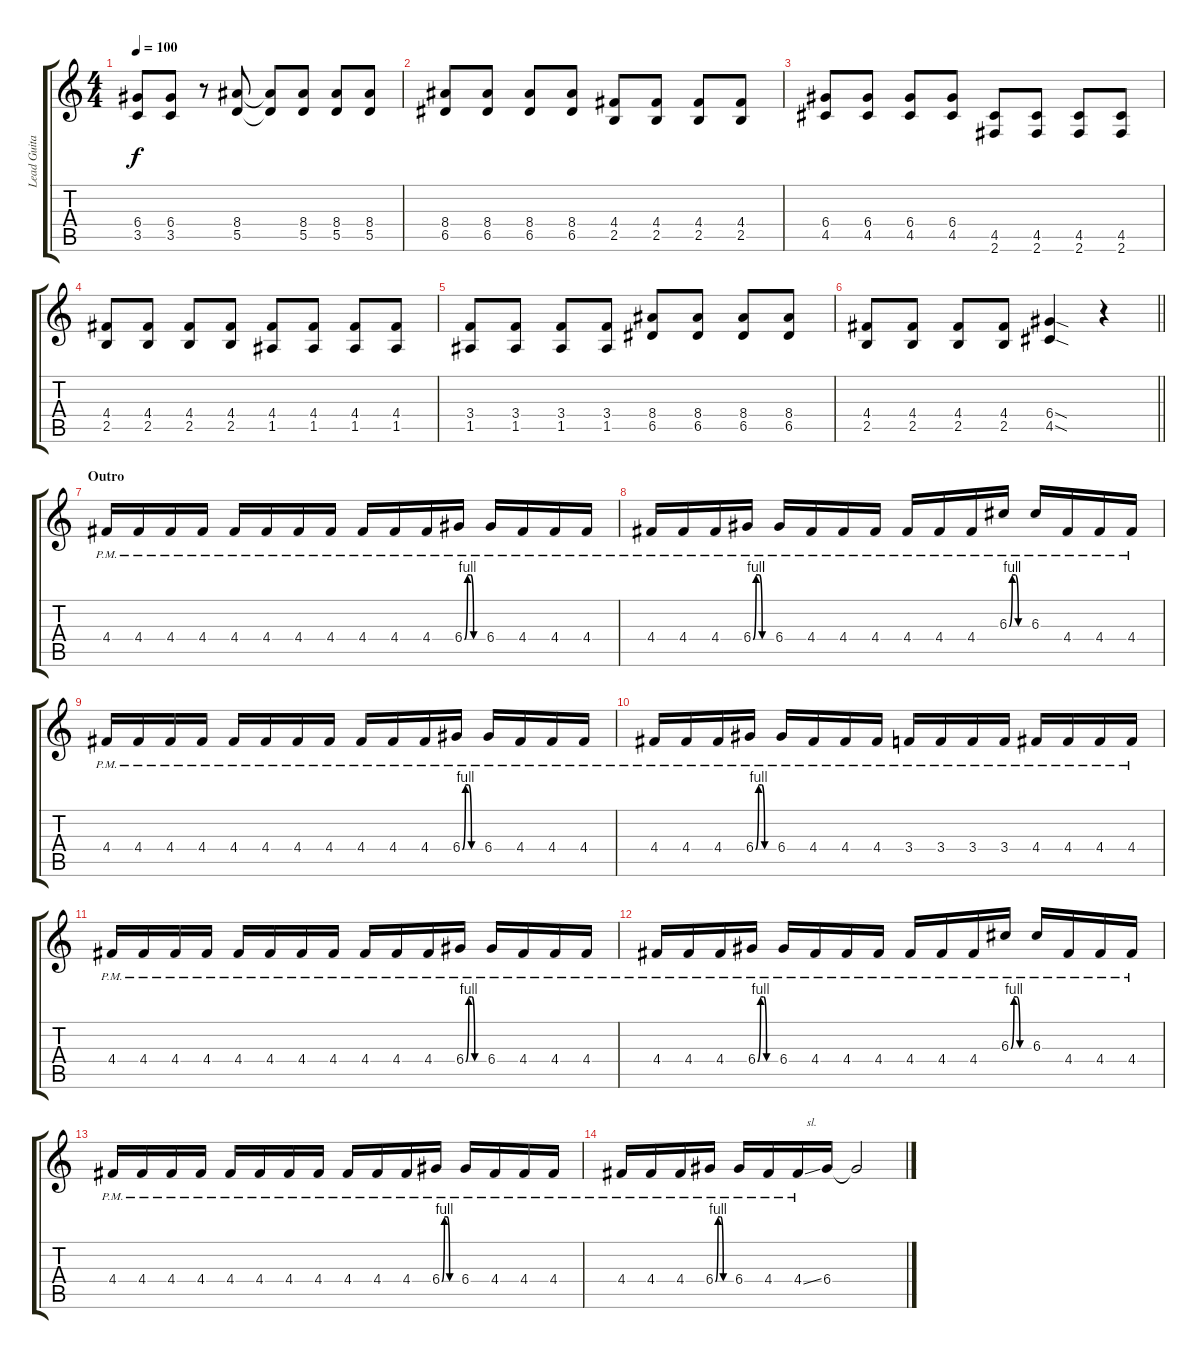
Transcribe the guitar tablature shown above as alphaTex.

\track ("Lead Guitar" "Lead Guita") {instrument overdrivenguitar}
\staff {score tabs}
\tuning (E4 B3 G3 D3 A2 E2) {hide}
\ts (4 4)
\tempo 100
\clef g2
\ks c
(6.4 3.5).8{dy f} (6.4 3.5).8 r.8 (8.4 5.5).8 (8.4{t} 5.5{t}).8 (8.4 5.5).8 (8.4 5.5).8 (8.4 5.5).8 |
(8.4 6.5).8 (8.4 6.5).8 (8.4 6.5).8 (8.4 6.5).8 (4.4 2.5).8 (4.4 2.5).8 (4.4 2.5).8 (4.4 2.5).8 |
(6.4 4.5).8 (6.4 4.5).8 (6.4 4.5).8 (6.4 4.5).8 (4.5 2.6).8 (4.5 2.6).8 (4.5 2.6).8 (4.5 2.6).8 |
(4.4 2.5).8 (4.4 2.5).8 (4.4 2.5).8 (4.4 2.5).8 (4.4 1.5).8 (4.4 1.5).8 (4.4 1.5).8 (4.4 1.5).8 |
(3.4 1.5).8 (3.4 1.5).8 (3.4 1.5).8 (3.4 1.5).8 (8.4 6.5).8 (8.4 6.5).8 (8.4 6.5).8 (8.4 6.5).8 |
\barLineRight lightlight
(4.4 2.5).8 (4.4 2.5).8 (4.4 2.5).8 (4.4 2.5).8 (6.4{sod} 4.5{sod}).4 r.4 |
\section ("" "Outro")
4.4{pm}.16 4.4{pm}.16 4.4{pm}.16 4.4{pm}.16 4.4{pm}.16 4.4{pm}.16 4.4{pm}.16 4.4{pm}.16 4.4{pm}.16 4.4{pm}.16 4.4{pm}.16 6.4{be (custom 0 0 10 4 20 4 30 0 60 0) pm}.16 6.4{pm}.16 4.4{pm}.16 4.4{pm}.16 4.4{pm}.16 |
4.4{pm}.16 4.4{pm}.16 4.4{pm}.16 6.4{be (custom 0 0 10 4 20 4 30 0 60 0) pm}.16 6.4{pm}.16 4.4{pm}.16 4.4{pm}.16 4.4{pm}.16 4.4{pm}.16 4.4{pm}.16 4.4{pm}.16 6.3{be (custom 0 0 10 4 20 4 30 0 60 0) pm}.16 6.3{pm}.16 4.4{pm}.16 4.4{pm}.16 4.4{pm}.16 |
4.4{pm}.16 4.4{pm}.16 4.4{pm}.16 4.4{pm}.16 4.4{pm}.16 4.4{pm}.16 4.4{pm}.16 4.4{pm}.16 4.4{pm}.16 4.4{pm}.16 4.4{pm}.16 6.4{be (custom 0 0 10 4 20 4 30 0 60 0) pm}.16 6.4{pm}.16 4.4{pm}.16 4.4{pm}.16 4.4{pm}.16 |
4.4{pm}.16 4.4{pm}.16 4.4{pm}.16 6.4{be (custom 0 0 10 4 20 4 30 0 60 0) pm}.16 6.4{pm}.16 4.4{pm}.16 4.4{pm}.16 4.4{pm}.16 3.4{pm}.16 3.4{pm}.16 3.4{pm}.16 3.4{pm}.16 4.4{pm}.16 4.4{pm}.16 4.4{pm}.16 4.4{pm}.16 |
4.4{pm}.16 4.4{pm}.16 4.4{pm}.16 4.4{pm}.16 4.4{pm}.16 4.4{pm}.16 4.4{pm}.16 4.4{pm}.16 4.4{pm}.16 4.4{pm}.16 4.4{pm}.16 6.4{be (custom 0 0 10 4 20 4 30 0 60 0) pm}.16 6.4{pm}.16 4.4{pm}.16 4.4{pm}.16 4.4{pm}.16 |
4.4{pm}.16 4.4{pm}.16 4.4{pm}.16 6.4{be (custom 0 0 10 4 20 4 30 0 60 0) pm}.16 6.4{pm}.16 4.4{pm}.16 4.4{pm}.16 4.4{pm}.16 4.4{pm}.16 4.4{pm}.16 4.4{pm}.16 6.3{be (custom 0 0 10 4 20 4 30 0 60 0) pm}.16 6.3{pm}.16 4.4{pm}.16 4.4{pm}.16 4.4{pm}.16 |
4.4{pm}.16 4.4{pm}.16 4.4{pm}.16 4.4{pm}.16 4.4{pm}.16 4.4{pm}.16 4.4{pm}.16 4.4{pm}.16 4.4{pm}.16 4.4{pm}.16 4.4{pm}.16 6.4{be (custom 0 0 10 4 20 4 30 0 60 0) pm}.16 6.4{pm}.16 4.4{pm}.16 4.4{pm}.16 4.4{pm}.16 |
4.4{pm}.16 4.4{pm}.16 4.4{pm}.16 6.4{be (custom 0 0 10 4 20 4 30 0 60 0) pm}.16 6.4{pm}.16 4.4{pm}.16 4.4{ss pm}.16{txt "   sl."} 6.4.16 6.4{t}.2
